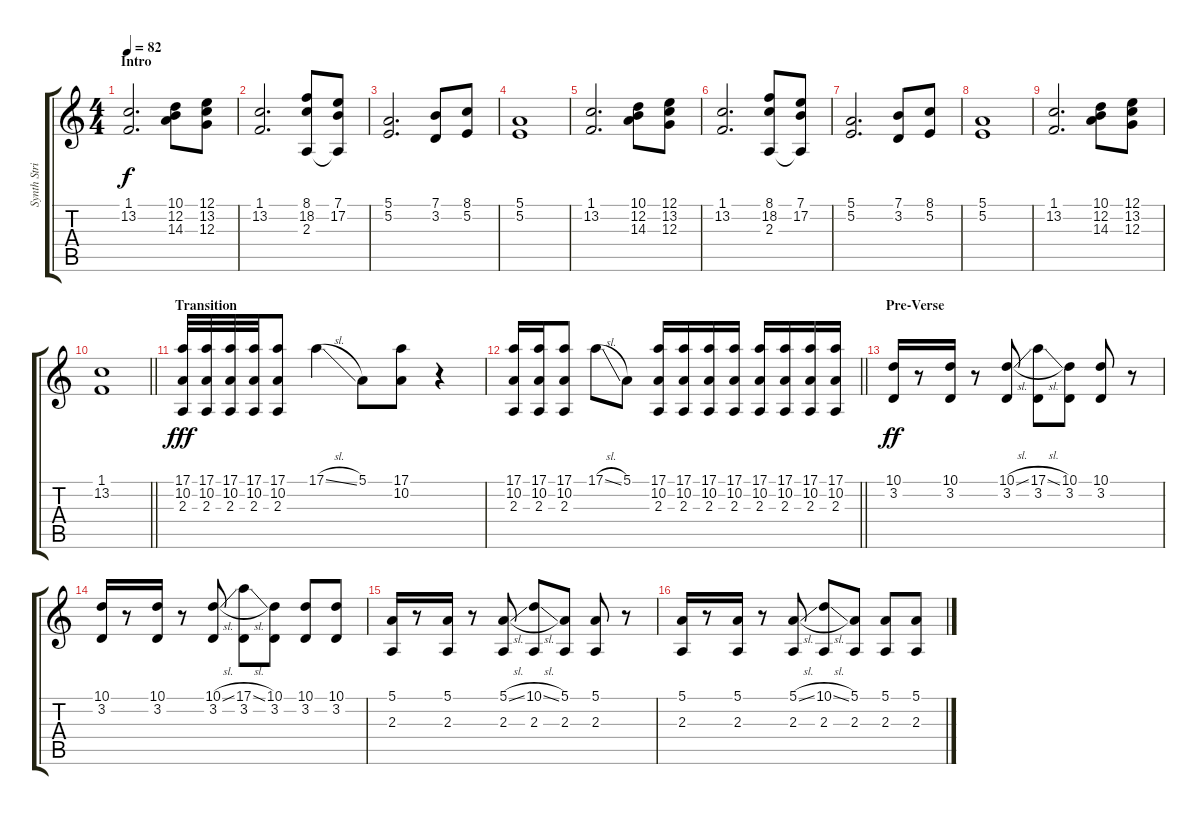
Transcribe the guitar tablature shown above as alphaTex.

\track ("Synth Strings" "Synth Stri") {instrument stringensemble1}
\staff {score tabs}
\tuning (E4 B3 G3 D3 A2 E2) {hide}
\ts (4 4)
\section ("" "Intro")
\tempo 82
\clef g2
\ks c
(1.1 13.2).2{d dy f instrument stringensemble1} (10.1 12.2 14.3).8 (12.1 13.2 12.3).8 |
(1.1 13.2).2{d} (8.1 18.2 2.3).8 (7.1 17.2 2.3{t}).8 |
(5.1 5.2).2{d} (7.1 3.2).8 (8.1 5.2).8 |
(5.1 5.2).1 |
(1.1 13.2).2{d} (10.1 12.2 14.3).8 (12.1 13.2 12.3).8 |
(1.1 13.2).2{d} (8.1 18.2 2.3).8 (7.1 17.2 2.3{t}).8 |
(5.1 5.2).2{d} (7.1 3.2).8 (8.1 5.2).8 |
(5.1 5.2).1 |
(1.1 13.2).2{d} (10.1 12.2 14.3).8 (12.1 13.2 12.3).8 |
\barLineRight lightlight
(1.1 13.2).1 |
\section ("" "Transition")
(17.1 10.2 2.3).32{dy fff} (17.1 10.2 2.3).32 (17.1 10.2 2.3).32 (17.1 10.2 2.3).32 (17.1 10.2 2.3).8 17.1{sl}.4 5.1.8 (17.1 10.2).8 r.4 |
\barLineRight lightlight
(17.1 10.2 2.3).16 (17.1 10.2 2.3).16 (17.1 10.2 2.3).8 17.1{sl}.8 5.1.8 (17.1 10.2 2.3).16 (17.1 10.2 2.3).16 (17.1 10.2 2.3).16 (17.1 10.2 2.3).16 (17.1 10.2 2.3).16 (17.1 10.2 2.3).16 (17.1 10.2 2.3).16 (17.1 10.2 2.3).16 |
\section ("" "Pre-Verse")
(10.1 3.2).16{dy ff} r.8 (10.1 3.2).16 r.8 (10.1{sl} 3.2).8 (17.1{sl} 3.2).8 (10.1 3.2).8 (10.1 3.2).8 r.8 |
(10.1 3.2).16 r.8 (10.1 3.2).16 r.8 (10.1{sl} 3.2).8 (17.1{sl} 3.2).8 (10.1 3.2).8 (10.1 3.2).8 (10.1 3.2).8 |
(5.1 2.3).16 r.8 (5.1 2.3).16 r.8 (5.1{sl} 2.3).8 (10.1{sl} 2.3).8 (5.1 2.3).8 (5.1 2.3).8 r.8 |
(5.1 2.3).16 r.8 (5.1 2.3).16 r.8 (5.1{sl} 2.3).8 (10.1{sl} 2.3).8 (5.1 2.3).8 (5.1 2.3).8 (5.1 2.3).8
